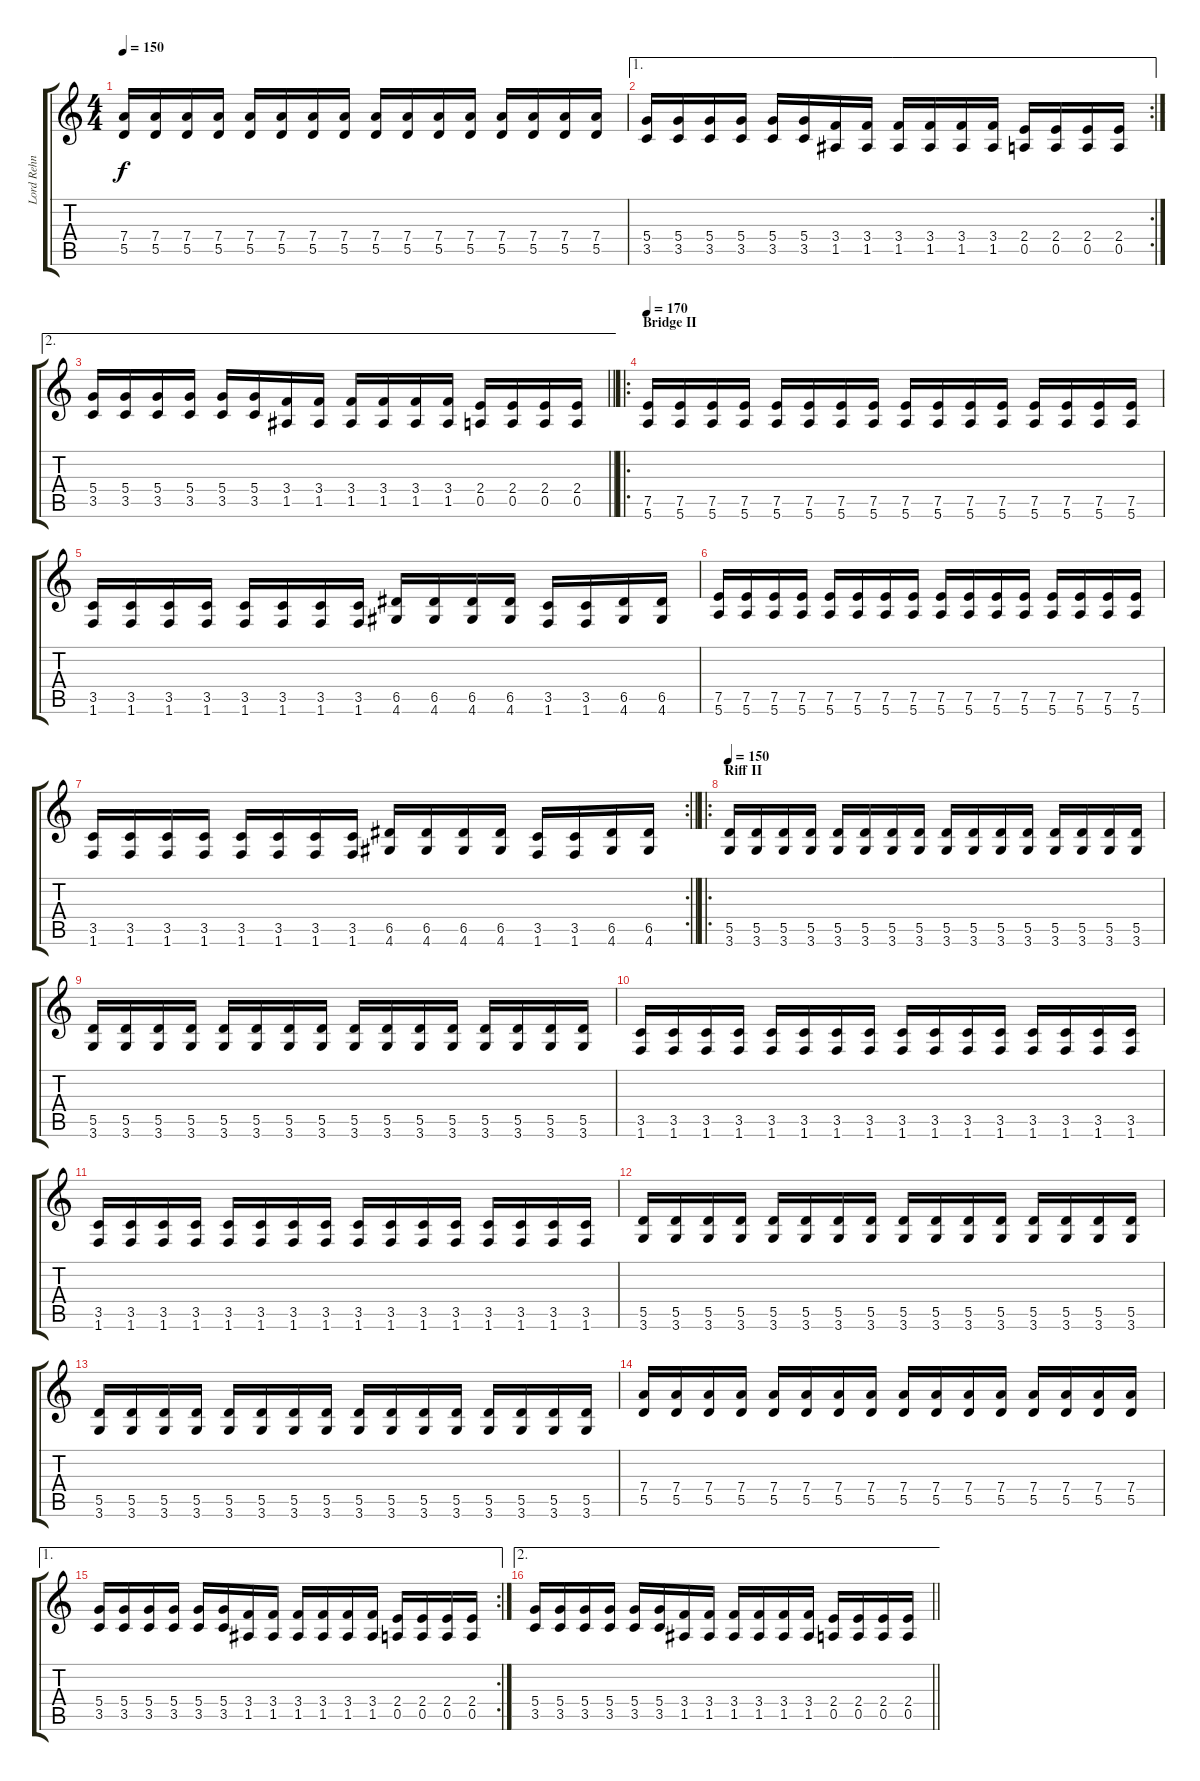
\track ("Lord Rehn" "Lord Rehn") {instrument distortionguitar}
\staff {score tabs}
\tuning (E4 B3 G3 D3 A2 E2) {hide}
\ts (4 4)
\tempo 150
\clef g2
\ks c
(7.4 5.5).16{dy f} (7.4 5.5).16 (7.4 5.5).16 (7.4 5.5).16 (7.4 5.5).16 (7.4 5.5).16 (7.4 5.5).16 (7.4 5.5).16 (7.4 5.5).16 (7.4 5.5).16 (7.4 5.5).16 (7.4 5.5).16 (7.4 5.5).16 (7.4 5.5).16 (7.4 5.5).16 (7.4 5.5).16 |
\ae 1
\rc 2
(5.4 3.5).16 (5.4 3.5).16 (5.4 3.5).16 (5.4 3.5).16 (5.4 3.5).16 (5.4 3.5).16 (3.4 1.5).16 (3.4 1.5).16 (3.4 1.5).16 (3.4 1.5).16 (3.4 1.5).16 (3.4 1.5).16 (2.4 0.5).16 (2.4 0.5).16 (2.4 0.5).16 (2.4 0.5).16 |
\ae 2
\barLineRight lightlight
(5.4 3.5).16 (5.4 3.5).16 (5.4 3.5).16 (5.4 3.5).16 (5.4 3.5).16 (5.4 3.5).16 (3.4 1.5).16 (3.4 1.5).16 (3.4 1.5).16 (3.4 1.5).16 (3.4 1.5).16 (3.4 1.5).16 (2.4 0.5).16 (2.4 0.5).16 (2.4 0.5).16 (2.4 0.5).16 |
\ro
\section ("" "Bridge II")
\tempo 170
(7.5 5.6).16 (7.5 5.6).16 (7.5 5.6).16 (7.5 5.6).16 (7.5 5.6).16 (7.5 5.6).16 (7.5 5.6).16 (7.5 5.6).16 (7.5 5.6).16 (7.5 5.6).16 (7.5 5.6).16 (7.5 5.6).16 (7.5 5.6).16 (7.5 5.6).16 (7.5 5.6).16 (7.5 5.6).16 |
(3.5 1.6).16 (3.5 1.6).16 (3.5 1.6).16 (3.5 1.6).16 (3.5 1.6).16 (3.5 1.6).16 (3.5 1.6).16 (3.5 1.6).16 (6.5 4.6).16 (6.5 4.6).16 (6.5 4.6).16 (6.5 4.6).16 (3.5 1.6).16 (3.5 1.6).16 (6.5 4.6).16 (6.5 4.6).16 |
(7.5 5.6).16 (7.5 5.6).16 (7.5 5.6).16 (7.5 5.6).16 (7.5 5.6).16 (7.5 5.6).16 (7.5 5.6).16 (7.5 5.6).16 (7.5 5.6).16 (7.5 5.6).16 (7.5 5.6).16 (7.5 5.6).16 (7.5 5.6).16 (7.5 5.6).16 (7.5 5.6).16 (7.5 5.6).16 |
\rc 2
\barLineRight lightlight
(3.5 1.6).16 (3.5 1.6).16 (3.5 1.6).16 (3.5 1.6).16 (3.5 1.6).16 (3.5 1.6).16 (3.5 1.6).16 (3.5 1.6).16 (6.5 4.6).16 (6.5 4.6).16 (6.5 4.6).16 (6.5 4.6).16 (3.5 1.6).16 (3.5 1.6).16 (6.5 4.6).16 (6.5 4.6).16 |
\ro
\section ("" "Riff II")
\tempo 150
(5.5 3.6).16 (5.5 3.6).16 (5.5 3.6).16 (5.5 3.6).16 (5.5 3.6).16 (5.5 3.6).16 (5.5 3.6).16 (5.5 3.6).16 (5.5 3.6).16 (5.5 3.6).16 (5.5 3.6).16 (5.5 3.6).16 (5.5 3.6).16 (5.5 3.6).16 (5.5 3.6).16 (5.5 3.6).16 |
(5.5 3.6).16 (5.5 3.6).16 (5.5 3.6).16 (5.5 3.6).16 (5.5 3.6).16 (5.5 3.6).16 (5.5 3.6).16 (5.5 3.6).16 (5.5 3.6).16 (5.5 3.6).16 (5.5 3.6).16 (5.5 3.6).16 (5.5 3.6).16 (5.5 3.6).16 (5.5 3.6).16 (5.5 3.6).16 |
(3.5 1.6).16 (3.5 1.6).16 (3.5 1.6).16 (3.5 1.6).16 (3.5 1.6).16 (3.5 1.6).16 (3.5 1.6).16 (3.5 1.6).16 (3.5 1.6).16 (3.5 1.6).16 (3.5 1.6).16 (3.5 1.6).16 (3.5 1.6).16 (3.5 1.6).16 (3.5 1.6).16 (3.5 1.6).16 |
(3.5 1.6).16 (3.5 1.6).16 (3.5 1.6).16 (3.5 1.6).16 (3.5 1.6).16 (3.5 1.6).16 (3.5 1.6).16 (3.5 1.6).16 (3.5 1.6).16 (3.5 1.6).16 (3.5 1.6).16 (3.5 1.6).16 (3.5 1.6).16 (3.5 1.6).16 (3.5 1.6).16 (3.5 1.6).16 |
(5.5 3.6).16 (5.5 3.6).16 (5.5 3.6).16 (5.5 3.6).16 (5.5 3.6).16 (5.5 3.6).16 (5.5 3.6).16 (5.5 3.6).16 (5.5 3.6).16 (5.5 3.6).16 (5.5 3.6).16 (5.5 3.6).16 (5.5 3.6).16 (5.5 3.6).16 (5.5 3.6).16 (5.5 3.6).16 |
(5.5 3.6).16 (5.5 3.6).16 (5.5 3.6).16 (5.5 3.6).16 (5.5 3.6).16 (5.5 3.6).16 (5.5 3.6).16 (5.5 3.6).16 (5.5 3.6).16 (5.5 3.6).16 (5.5 3.6).16 (5.5 3.6).16 (5.5 3.6).16 (5.5 3.6).16 (5.5 3.6).16 (5.5 3.6).16 |
(7.4 5.5).16 (7.4 5.5).16 (7.4 5.5).16 (7.4 5.5).16 (7.4 5.5).16 (7.4 5.5).16 (7.4 5.5).16 (7.4 5.5).16 (7.4 5.5).16 (7.4 5.5).16 (7.4 5.5).16 (7.4 5.5).16 (7.4 5.5).16 (7.4 5.5).16 (7.4 5.5).16 (7.4 5.5).16 |
\ae 1
\rc 2
(5.4 3.5).16 (5.4 3.5).16 (5.4 3.5).16 (5.4 3.5).16 (5.4 3.5).16 (5.4 3.5).16 (3.4 1.5).16 (3.4 1.5).16 (3.4 1.5).16 (3.4 1.5).16 (3.4 1.5).16 (3.4 1.5).16 (2.4 0.5).16 (2.4 0.5).16 (2.4 0.5).16 (2.4 0.5).16 |
\ae 2
\barLineRight lightlight
(5.4 3.5).16 (5.4 3.5).16 (5.4 3.5).16 (5.4 3.5).16 (5.4 3.5).16 (5.4 3.5).16 (3.4 1.5).16 (3.4 1.5).16 (3.4 1.5).16 (3.4 1.5).16 (3.4 1.5).16 (3.4 1.5).16 (2.4 0.5).16 (2.4 0.5).16 (2.4 0.5).16 (2.4 0.5).16
